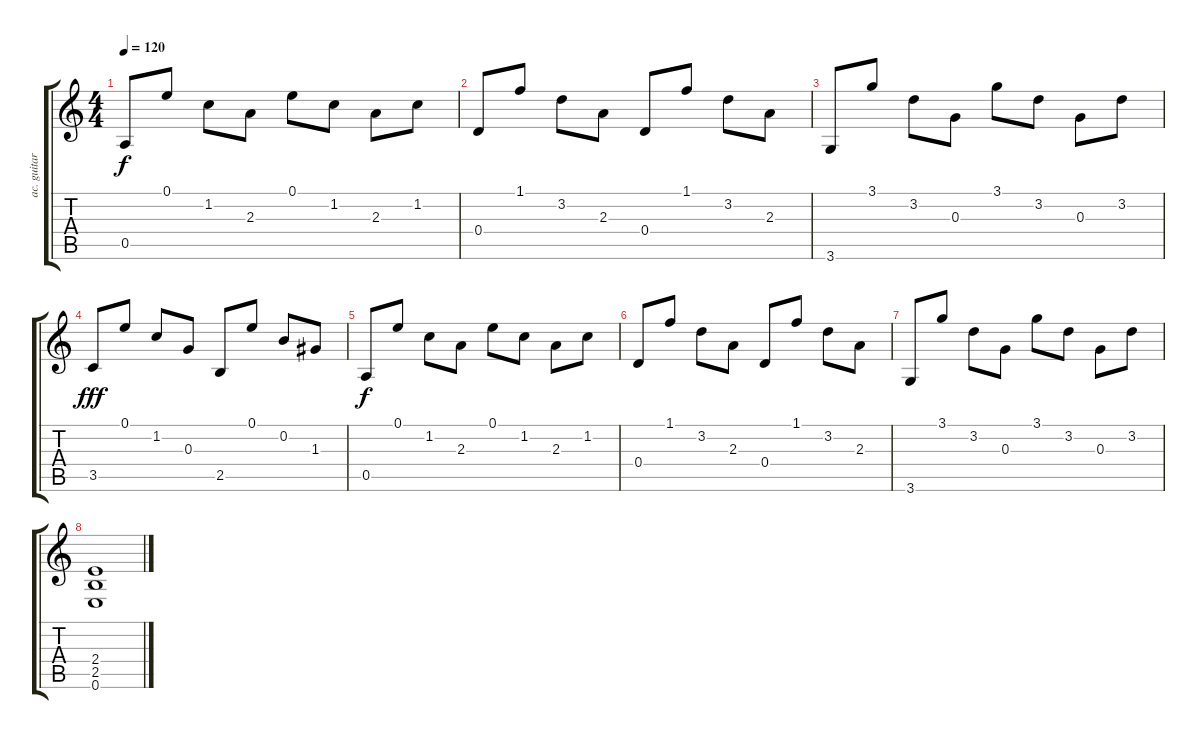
\track ("ac. guitar2" "ac. guitar") {instrument acousticguitarsteel}
\staff {score tabs}
\tuning (E4 B3 G3 D3 A2 E2) {hide}
\ts (4 4)
\tempo 120
\clef g2
\ks c
0.5.8{dy f} 0.1.8 1.2.8 2.3.8 0.1.8 1.2.8 2.3.8 1.2.8 |
0.4.8 1.1.8 3.2.8 2.3.8 0.4.8 1.1.8 3.2.8 2.3.8 |
3.6.8 3.1.8 3.2.8 0.3.8 3.1.8 3.2.8 0.3.8 3.2.8 |
3.5.8{dy fff} 0.1.8 1.2.8 0.3.8 2.5.8 0.1.8 0.2.8 1.3.8 |
0.5.8{dy f} 0.1.8 1.2.8 2.3.8 0.1.8 1.2.8 2.3.8 1.2.8 |
0.4.8 1.1.8 3.2.8 2.3.8 0.4.8 1.1.8 3.2.8 2.3.8 |
3.6.8 3.1.8 3.2.8 0.3.8 3.1.8 3.2.8 0.3.8 3.2.8 |
(2.4 2.5 0.6).1
